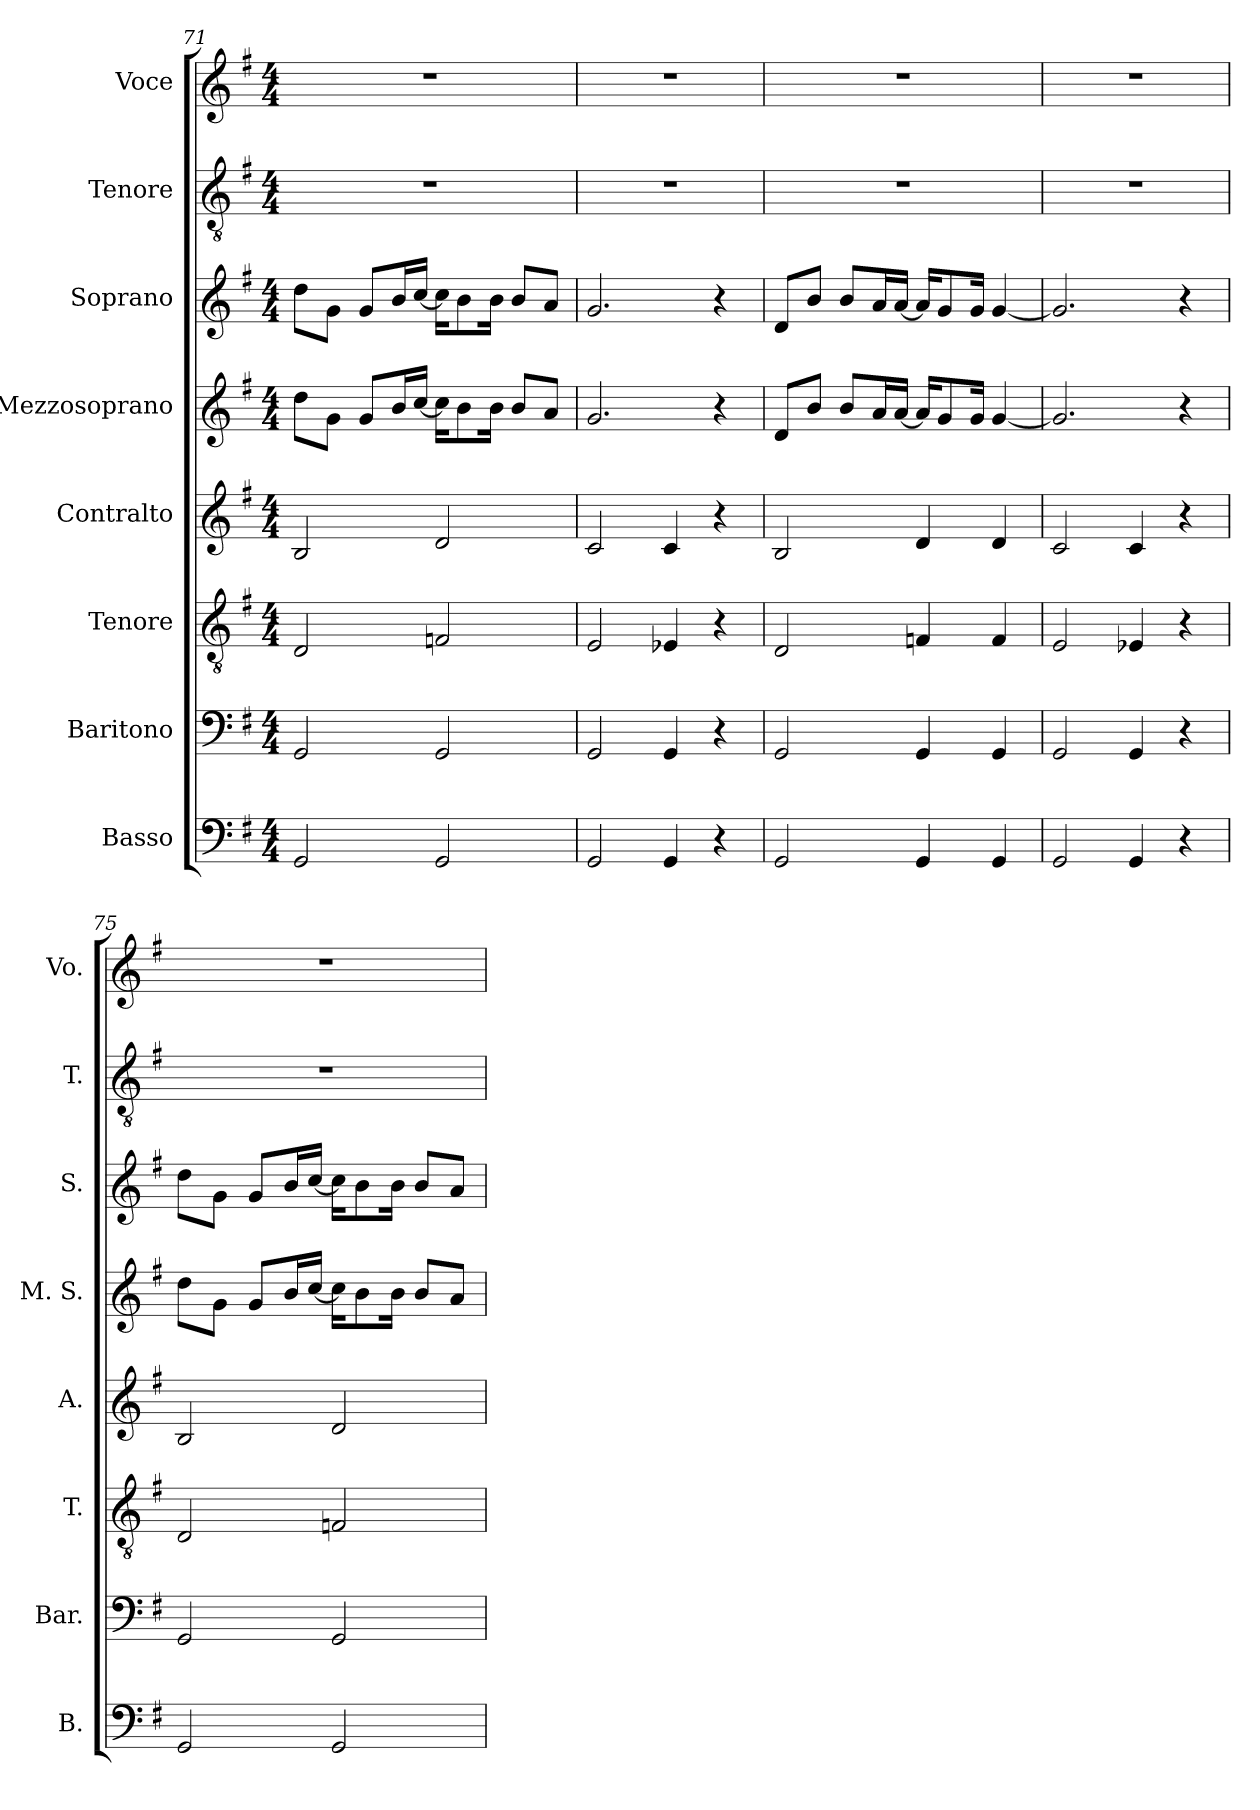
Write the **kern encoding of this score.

**kern	**kern	**kern	**kern	**kern	**kern	**kern	**kern
*part8	*part7	*part6	*part5	*part4	*part3	*part2	*part1
*staff8	*staff7	*staff6	*staff5	*staff4	*staff3	*staff2	*staff1
*I"Basso	*I"Baritono	*I"Tenore	*I"Contralto	*I"Mezzosoprano	*I"Soprano	*I"Tenore	*I"Voce
*I'B.	*I'Bar.	*I'T.	*I'A.	*I'M. S.	*I'S.	*I'T.	*I'Vo.
*clefF4	*clefF4	*clefGv2	*clefG2	*clefG2	*clefG2	*clefGv2	*clefG2
*k[f#]	*k[f#]	*k[f#]	*k[f#]	*k[f#]	*k[f#]	*k[f#]	*k[f#]
*M4/4	*M4/4	*M4/4	*M4/4	*M4/4	*M4/4	*M4/4	*M4/4
=71	=71	=71	=71	=71	=71	=71	=71
2GG/	2GG/	2D/	2B/	8dd\L	8dd\L	1r	1r
.	.	.	.	8g\J	8g\J	.	.
.	.	.	.	8g/L	8g/L	.	.
.	.	.	.	16b/L	16b/L	.	.
.	.	.	.	[16cc/JJ	[16cc/JJ	.	.
2GG/	2GG/	2Fn/	2d/	16cc\KL]	16cc\KL]	.	.
.	.	.	.	8b\	8b\	.	.
.	.	.	.	16b\Jk	16b\Jk	.	.
.	.	.	.	8b/L	8b/L	.	.
.	.	.	.	8a/J	8a/J	.	.
=72	=72	=72	=72	=72	=72	=72	=72
2GG/	2GG/	2E/	2c/	2.g/	2.g/	1r	1r
4GG/	4GG/	4E-X/	4c/	.	.	.	.
4r	4r	4r	4r	4r	4r	.	.
=73	=73	=73	=73	=73	=73	=73	=73
2GG/	2GG/	2D/	2B/	8d/L	8d/L	1r	1r
.	.	.	.	8b/J	8b/J	.	.
.	.	.	.	8b/L	8b/L	.	.
.	.	.	.	16a/L	16a/L	.	.
.	.	.	.	[16a/JJ	[16a/JJ	.	.
4GG/	4GG/	4Fn/	4d/	16a/KL]	16a/KL]	.	.
.	.	.	.	8g/	8g/	.	.
.	.	.	.	16g/Jk	16g/Jk	.	.
4GG/	4GG/	4F/	4d/	[4g/	[4g/	.	.
=74	=74	=74	=74	=74	=74	=74	=74
2GG/	2GG/	2E/	2c/	2.g/]	2.g/]	1r	1r
4GG/	4GG/	4E-X/	4c/	.	.	.	.
4r	4r	4r	4r	4r	4r	.	.
!!LO:PB:g=z
=75	=75	=75	=75	=75	=75	=75	=75
2GG/	2GG/	2D/	2B/	8dd\L	8dd\L	1r	1r
.	.	.	.	8g\J	8g\J	.	.
.	.	.	.	8g/L	8g/L	.	.
.	.	.	.	16b/L	16b/L	.	.
.	.	.	.	[16cc/JJ	[16cc/JJ	.	.
2GG/	2GG/	2Fn/	2d/	16cc\KL]	16cc\KL]	.	.
.	.	.	.	8b\	8b\	.	.
.	.	.	.	16b\Jk	16b\Jk	.	.
.	.	.	.	8b/L	8b/L	.	.
.	.	.	.	8a/J	8a/J	.	.
=	=	=	=	=	=	=	=
*-	*-	*-	*-	*-	*-	*-	*-
